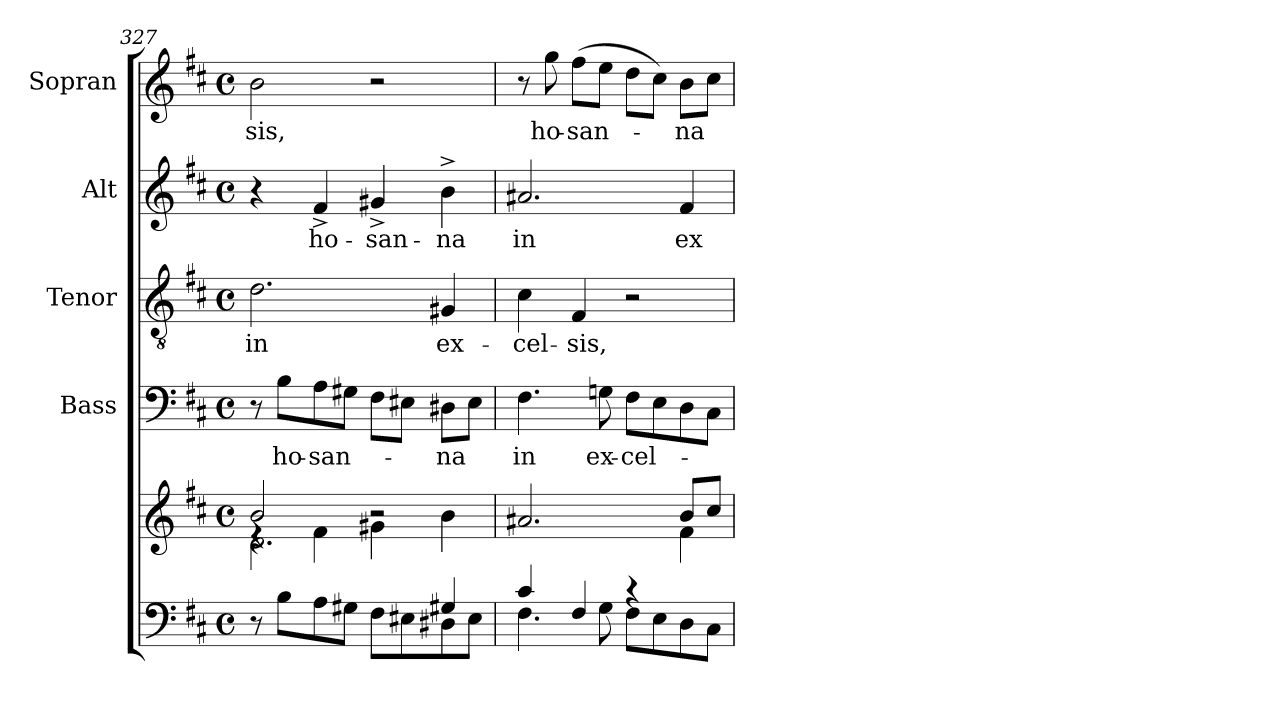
**kern	**kern	**kern	**text	**kern	**text	**kern	**text	**kern	**text
*part5	*part5	*part4	*part4	*part3	*part3	*part2	*part2	*part1	*part1
*staff6	*staff5	*staff4	*staff4	*staff3	*staff3	*staff2	*staff2	*staff1	*staff1
*	*	*I"Bass	*	*I"Tenor	*	*I"Alt	*	*I"Sopran	*
*	*	*I'B.	*	*I'T.	*	*I'A.	*	*I'S.	*
!!LO:LB:g=z
*clefF4	*clefG2	*clefF4	*	*clefGv2	*	*clefG2	*	*clefG2	*
*k[f#c#]	*k[f#c#]	*k[f#c#]	*	*k[f#c#]	*	*k[f#c#]	*	*k[f#c#]	*
*D:	*D:	*D:	*	*D:	*	*D:	*	*D:	*
*M4/4	*M4/4	*M4/4	*	*M4/4	*	*M4/4	*	*M4/4	*
*met(c)	*met(c)	*met(c)	*	*met(c)	*	*met(c)	*	*met(c)	*
=327	=327	=327	=327	=327	=327	=327	=327	=327	=327
*^	*^	*	*	*	*	*	*	*	*
*	*	*	*^	*	*	*	*	*	*	*	*
!	!	!	!	!	!	!	!	!LO:LY:b	!	!	!	!LO:LY:b
2.ryy	8r	2b/	4rd	2.d\	8r	.	2.d\	in	4r	.	2b\	-sis,
!	!	!	!	!	!	!LO:LY:b	!	!	!	!	!	!
.	8B\L	.	.	.	8B\L	ho-	.	.	.	.	.	.
!	!	!	!	!	!	!LO:LY:b	!	!	!	!LO:LY:b	!	!
.	8A\	.	4f#\	.	8A\	-san-	.	.	4f#^>/	ho-	.	.
.	8G#X\J	.	.	.	8G#X\J	.	.	.	.	.	.	.
!	!	!	!	!	!	!	!	!	!	!LO:LY:b	!	!
.	8F#\L	2rcc	4g#X\	.	8F#\L	.	.	.	4g#X^>/	-san-	2r	.
.	8E#X\	.	.	.	8E#X\J	.	.	.	.	.	.	.
!	!	!	!	!	!	!LO:LY:b	!	!LO:LY:b	!	!LO:LY:b	!	!
4G#X/	8D#X\	.	4b\	4ryy	8D#X\L	-na	4G#X/	ex-	4b^>\	-na	.	.
.	8E#\J	.	.	.	8E#\J	.	.	.	.	.	.	.
*	*	*	*v	*v	*	*	*	*	*	*	*	*
=328	=328	=328	=328	=328	=328	=328	=328	=328	=328	=328	=328
!	!	!	!	!	!LO:LY:b	!	!LO:LY:b	!	!LO:LY:b	!	!
4c#/	4.F#\	2.a#X/	2.ryy	4.F#\	in	4c#\	-cel-	2.a#X/	in	8r	.
!	!	!	!	!	!	!	!	!	!	!	!LO:LY:b
.	.	.	.	.	.	.	.	.	.	8gg\	ho-
!	!	!	!	!	!	!	!LO:LY:b	!	!	!	!LO:LY:b
4F#/	.	.	.	.	.	4F#/	-sis,	.	.	(>8ff#\L	-san-
!	!	!	!	!	!LO:LY:b	!	!	!	!	!	!
.	8G\	.	.	8Gn\	ex-	.	.	.	.	8ee\J	.
!	!	!	!	!	!LO:LY:b	!	!	!	!	!	!
4rc	8F#\L	.	.	8F#\L	-cel-	2r	.	.	.	8dd\L	.
.	8E\	.	.	8E\	.	.	.	.	.	8cc#\J)	.
!	!	!	!	!	!	!	!	!	!LO:LY:b	!	!LO:LY:b
4ryy	8D\	8b/L	4f#\	8D\	.	.	.	4f#/	ex-	8b\L	-na
.	8C#\J	8cc#/J	.	8C#\J	.	.	.	.	.	8cc#\J	.
*v	*v	*	*	*	*	*	*	*	*	*	*
*	*v	*v	*	*	*	*	*	*	*	*
=	=	=	=	=	=	=	=	=	=
*-	*-	*-	*-	*-	*-	*-	*-	*-	*-
